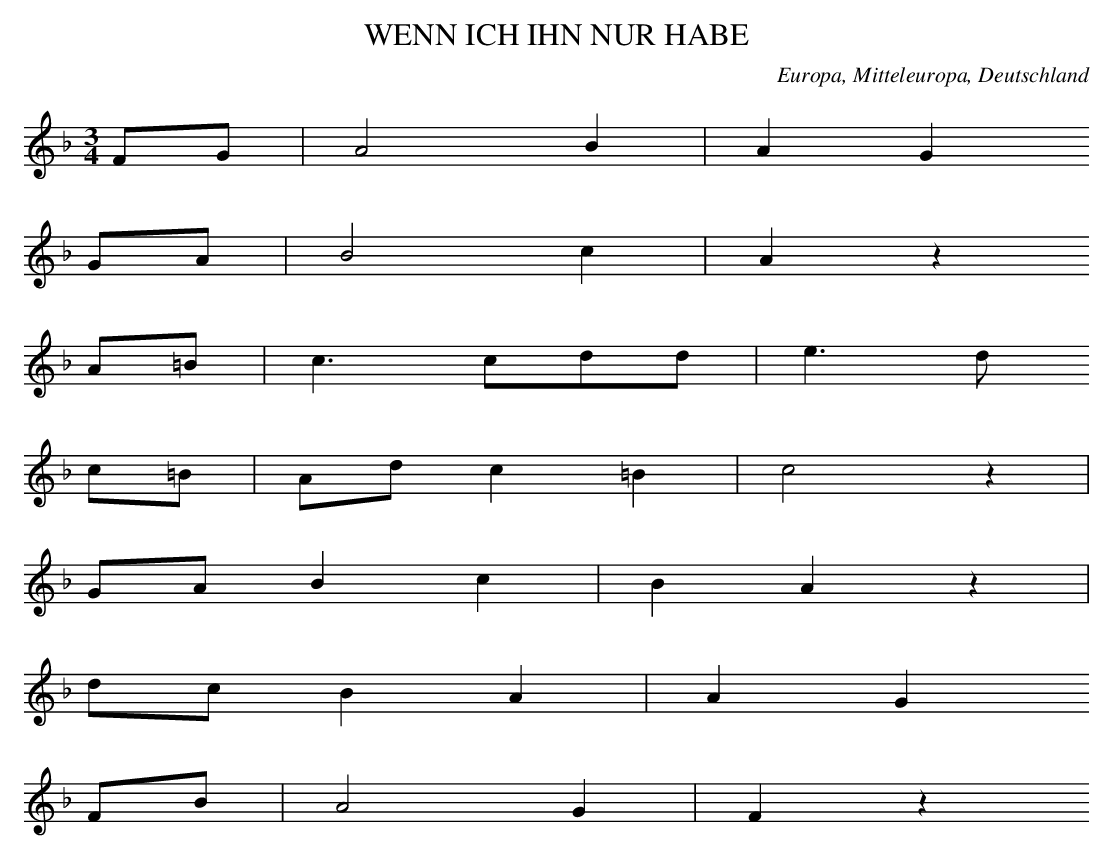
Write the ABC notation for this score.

X:1
T: WENN ICH IHN NUR HABE
O: Europa, Mitteleuropa, Deutschland
M: 3/4
L: 1/8
K: F
FG | A4B2 | A2G2
GA | B4c2 | A2z2
A=B | c3cdd | e3d
c=B | Adc2=B2 | c4z2 |
GAB2c2 | B2A2z2 |
dcB2A2 | A2G2
FB | A4G2 | F2z2
